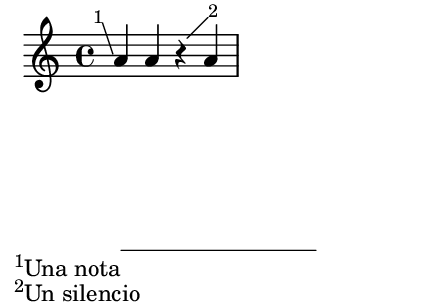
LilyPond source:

%% Generated by lilypond-book
%% Options: [exampleindent=10.16\mm,indent=0\mm,line-width=160\mm,paper-height=845.047\pt,paper-width=597.508\pt,papersize="a8landscape",quote]
\include "lilypond-book-preamble.ly"


% ****************************************************************
% Start cut-&-pastable-section
% ****************************************************************

#(ly:set-option 'eps-box-padding 3.000000)



\paper {
  #(set-paper-size "a8landscape")
  indent = 0\mm
}

\layout {
  
}




% ****************************************************************
% ly snippet:
% ****************************************************************
\sourcefileline 1475
\book {
  \header { tagline = ##f }
  \relative c'' {
    \footnote #'(-1 . 3) "Una nota" a4
    a4
    \footnote #'(2 . 2) "Un silencio" r4
    a4
  }
}


% ****************************************************************
% end ly snippet
% ****************************************************************
